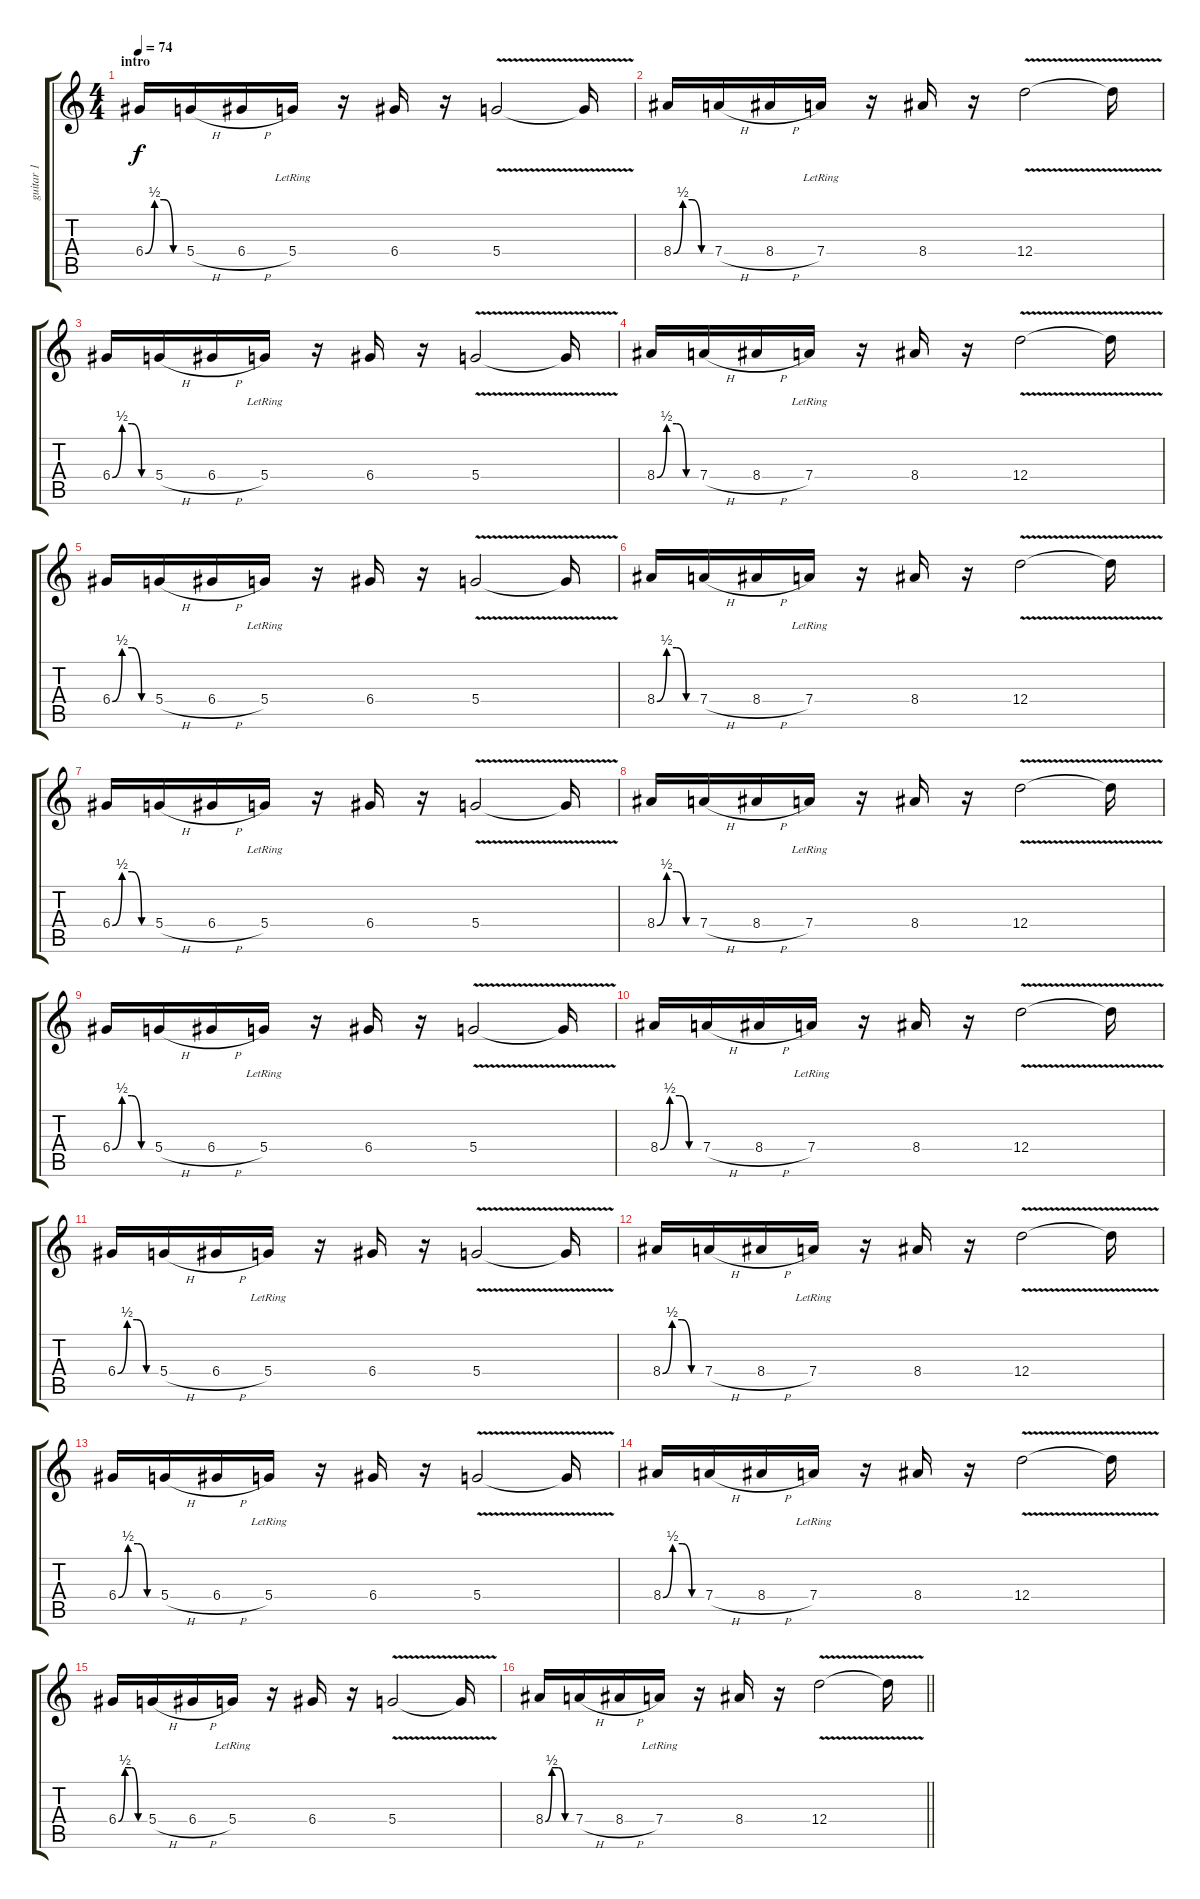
\track ("guitar 1" "guitar 1") {instrument electricguitarjazz}
\staff {score tabs}
\tuning (E4 B3 G3 D3 A2 E2) {hide}
\ts (4 4)
\section ("" "intro")
\tempo 74
\clef g2
\ks c
6.4{be (custom 0 0 15 2 30 2 45 0 60 0)}.16{dy f instrument electricguitarjazz} 5.4{h}.16 6.4{h}.16 5.4{lr}.16 r.16 6.4.16 r.16 5.4{v}.2 5.4{t}.16 |
8.4{be (custom 0 0 15 2 30 2 45 0 60 0)}.16 7.4{h}.16 8.4{h}.16 7.4{lr}.16 r.16 8.4.16 r.16 12.4{v}.2 12.4{t}.16 |
6.4{be (custom 0 0 15 2 30 2 45 0 60 0)}.16 5.4{h}.16 6.4{h}.16 5.4{lr}.16 r.16 6.4.16 r.16 5.4{v}.2 5.4{t}.16 |
8.4{be (custom 0 0 15 2 30 2 45 0 60 0)}.16 7.4{h}.16 8.4{h}.16 7.4{lr}.16 r.16 8.4.16 r.16 12.4{v}.2 12.4{t}.16 |
6.4{be (custom 0 0 15 2 30 2 45 0 60 0)}.16 5.4{h}.16 6.4{h}.16 5.4{lr}.16 r.16 6.4.16 r.16 5.4{v}.2 5.4{t}.16 |
8.4{be (custom 0 0 15 2 30 2 45 0 60 0)}.16 7.4{h}.16 8.4{h}.16 7.4{lr}.16 r.16 8.4.16 r.16 12.4{v}.2 12.4{t}.16 |
6.4{be (custom 0 0 15 2 30 2 45 0 60 0)}.16 5.4{h}.16 6.4{h}.16 5.4{lr}.16 r.16 6.4.16 r.16 5.4{v}.2 5.4{t}.16 |
8.4{be (custom 0 0 15 2 30 2 45 0 60 0)}.16 7.4{h}.16 8.4{h}.16 7.4{lr}.16 r.16 8.4.16 r.16 12.4{v}.2 12.4{t}.16 |
6.4{be (custom 0 0 15 2 30 2 45 0 60 0)}.16 5.4{h}.16 6.4{h}.16 5.4{lr}.16 r.16 6.4.16 r.16 5.4{v}.2 5.4{t}.16 |
8.4{be (custom 0 0 15 2 30 2 45 0 60 0)}.16 7.4{h}.16 8.4{h}.16 7.4{lr}.16 r.16 8.4.16 r.16 12.4{v}.2 12.4{t}.16 |
6.4{be (custom 0 0 15 2 30 2 45 0 60 0)}.16 5.4{h}.16 6.4{h}.16 5.4{lr}.16 r.16 6.4.16 r.16 5.4{v}.2 5.4{t}.16 |
8.4{be (custom 0 0 15 2 30 2 45 0 60 0)}.16 7.4{h}.16 8.4{h}.16 7.4{lr}.16 r.16 8.4.16 r.16 12.4{v}.2 12.4{t}.16 |
6.4{be (custom 0 0 15 2 30 2 45 0 60 0)}.16 5.4{h}.16 6.4{h}.16 5.4{lr}.16 r.16 6.4.16 r.16 5.4{v}.2 5.4{t}.16 |
8.4{be (custom 0 0 15 2 30 2 45 0 60 0)}.16 7.4{h}.16 8.4{h}.16 7.4{lr}.16 r.16 8.4.16 r.16 12.4{v}.2 12.4{t}.16 |
6.4{be (custom 0 0 15 2 30 2 45 0 60 0)}.16 5.4{h}.16 6.4{h}.16 5.4{lr}.16 r.16 6.4.16 r.16 5.4{v}.2 5.4{t}.16 |
\barLineRight lightlight
8.4{be (custom 0 0 15 2 30 2 45 0 60 0)}.16 7.4{h}.16 8.4{h}.16 7.4{lr}.16 r.16 8.4.16 r.16 12.4{v}.2 12.4{t}.16
